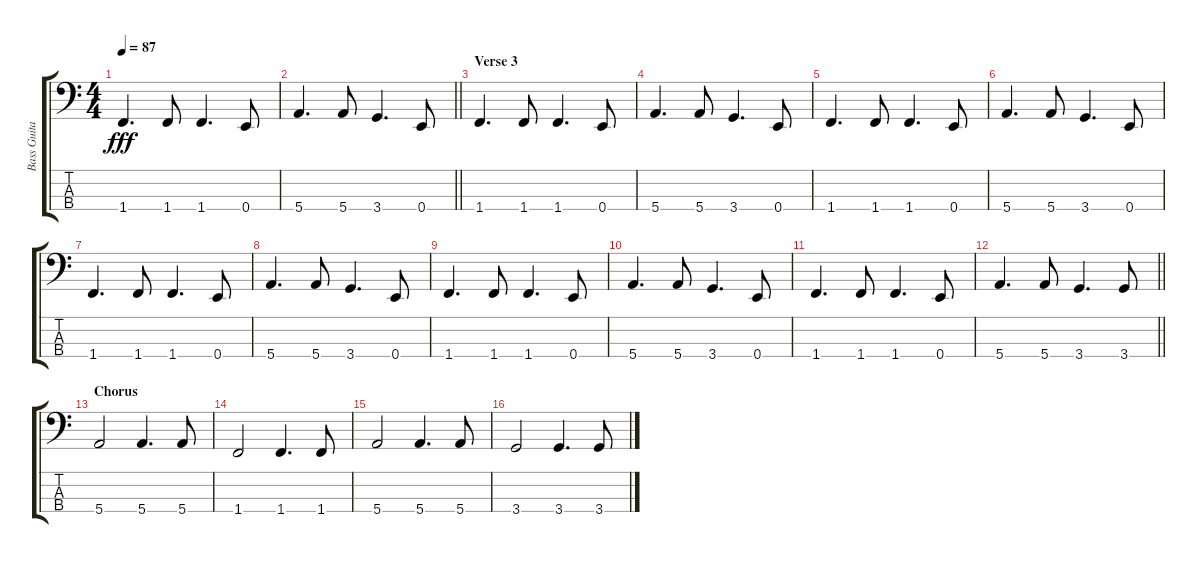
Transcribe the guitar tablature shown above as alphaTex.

\track ("Bass Guitar" "Bass Guita") {instrument electricbassfinger}
\staff {score tabs}
\tuning (G2 D2 A1 E1) {hide}
\ts (4 4)
\tempo 87
\clef f4
\ks c
1.4.4{d dy fff} 1.4.8 1.4.4{d} 0.4.8 |
\barLineRight lightlight
5.4.4{d} 5.4.8 3.4.4{d} 0.4.8 |
\section ("" "Verse 3")
1.4.4{d} 1.4.8 1.4.4{d} 0.4.8 |
5.4.4{d} 5.4.8 3.4.4{d} 0.4.8 |
1.4.4{d} 1.4.8 1.4.4{d} 0.4.8 |
5.4.4{d} 5.4.8 3.4.4{d} 0.4.8 |
1.4.4{d} 1.4.8 1.4.4{d} 0.4.8 |
5.4.4{d} 5.4.8 3.4.4{d} 0.4.8 |
1.4.4{d} 1.4.8 1.4.4{d} 0.4.8 |
5.4.4{d} 5.4.8 3.4.4{d} 0.4.8 |
1.4.4{d} 1.4.8 1.4.4{d} 0.4.8 |
\barLineRight lightlight
5.4.4{d} 5.4.8 3.4.4{d} 3.4.8 |
\section ("" "Chorus")
5.4.2 5.4.4{d} 5.4.8 |
1.4.2 1.4.4{d} 1.4.8 |
5.4.2 5.4.4{d} 5.4.8 |
3.4.2 3.4.4{d} 3.4.8
